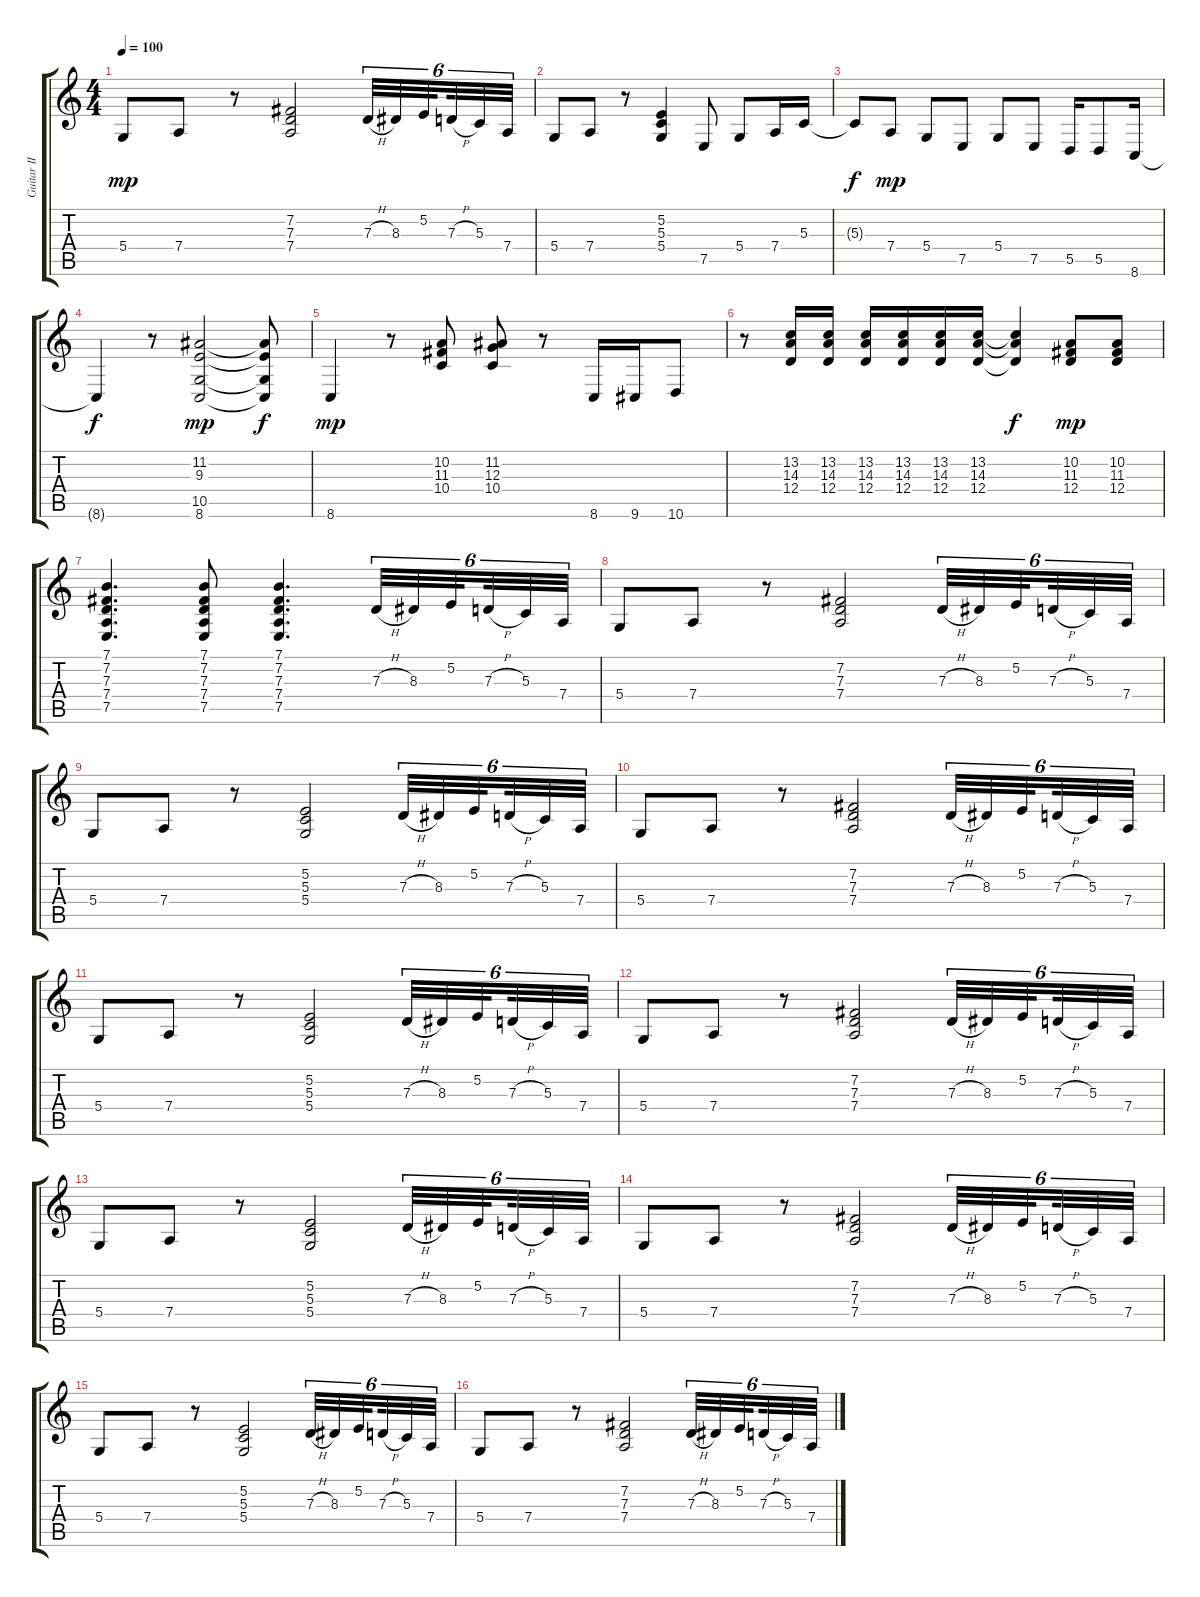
\track ("Guitar II" "Guitar II") {instrument drawbarorgan}
\staff {score tabs}
\tuning (E4 B3 G3 D3 A2 E2) {hide}
\ts (4 4)
\tempo 100
\clef g2
\ks c
5.4.8{dy mp} 7.4.8 r.8 (7.2 7.3 7.4).2 7.3{h}.32{tu (6 4)} 8.3.32{tu (6 4)} 5.2.32{tu (6 4) beam splitsecondary} 7.3{h}.32{tu (6 4)} 5.3.32{tu (6 4)} 7.4.32{tu (6 4)} |
5.4.8 7.4.8 r.8 (5.2 5.3 5.4).4 7.5.8 5.4.8 7.4.16 5.3.16 |
5.3{t}.8{dy f} 7.4.8{dy mp} 5.4.8 7.5.8 5.4.8 7.5.8 5.5.16 5.5.8 8.6.16 |
8.6{t}.4{dy f} r.8 (11.2 9.3 10.5 8.6).2{dy mp} (11.2{t} 9.3{t} 10.5{t} 8.6{t}).8{dy f} |
8.6.4{dy mp} r.8 (10.2 11.3 10.4).8 (11.2 12.3 10.4).8 r.8 8.6.16 9.6.16 10.6.8 |
r.8 (13.2 14.3 12.4).16 (13.2 14.3 12.4).16 (13.2 14.3 12.4).16 (13.2 14.3 12.4).16 (13.2 14.3 12.4).16 (13.2 14.3 12.4).16 (13.2{t} 14.3{t} 12.4{t}).4{dy f} (10.2 11.3 12.4).8{dy mp} (10.2 11.3 12.4).8 |
(7.1 7.2 7.3 7.4 7.5).4{d} (7.1 7.2 7.3 7.4 7.5).8 (7.1 7.2 7.3 7.4 7.5).4{d} 7.3{h}.32{tu (6 4)} 8.3.32{tu (6 4)} 5.2.32{tu (6 4) beam splitsecondary} 7.3{h}.32{tu (6 4)} 5.3.32{tu (6 4)} 7.4.32{tu (6 4)} |
5.4.8 7.4.8 r.8 (7.2 7.3 7.4).2 7.3{h}.32{tu (6 4)} 8.3.32{tu (6 4)} 5.2.32{tu (6 4) beam splitsecondary} 7.3{h}.32{tu (6 4)} 5.3.32{tu (6 4)} 7.4.32{tu (6 4)} |
5.4.8 7.4.8 r.8 (5.2 5.3 5.4).2 7.3{h}.32{tu (6 4)} 8.3.32{tu (6 4)} 5.2.32{tu (6 4) beam splitsecondary} 7.3{h}.32{tu (6 4)} 5.3.32{tu (6 4)} 7.4.32{tu (6 4)} |
5.4.8 7.4.8 r.8 (7.2 7.3 7.4).2 7.3{h}.32{tu (6 4)} 8.3.32{tu (6 4)} 5.2.32{tu (6 4) beam splitsecondary} 7.3{h}.32{tu (6 4)} 5.3.32{tu (6 4)} 7.4.32{tu (6 4)} |
5.4.8 7.4.8 r.8 (5.2 5.3 5.4).2 7.3{h}.32{tu (6 4)} 8.3.32{tu (6 4)} 5.2.32{tu (6 4) beam splitsecondary} 7.3{h}.32{tu (6 4)} 5.3.32{tu (6 4)} 7.4.32{tu (6 4)} |
5.4.8 7.4.8 r.8 (7.2 7.3 7.4).2 7.3{h}.32{tu (6 4)} 8.3.32{tu (6 4)} 5.2.32{tu (6 4) beam splitsecondary} 7.3{h}.32{tu (6 4)} 5.3.32{tu (6 4)} 7.4.32{tu (6 4)} |
5.4.8 7.4.8 r.8 (5.2 5.3 5.4).2 7.3{h}.32{tu (6 4)} 8.3.32{tu (6 4)} 5.2.32{tu (6 4) beam splitsecondary} 7.3{h}.32{tu (6 4)} 5.3.32{tu (6 4)} 7.4.32{tu (6 4)} |
5.4.8 7.4.8 r.8 (7.2 7.3 7.4).2 7.3{h}.32{tu (6 4)} 8.3.32{tu (6 4)} 5.2.32{tu (6 4) beam splitsecondary} 7.3{h}.32{tu (6 4)} 5.3.32{tu (6 4)} 7.4.32{tu (6 4)} |
5.4.8 7.4.8 r.8 (5.2 5.3 5.4).2 7.3{h}.32{tu (6 4)} 8.3.32{tu (6 4)} 5.2.32{tu (6 4) beam splitsecondary} 7.3{h}.32{tu (6 4)} 5.3.32{tu (6 4)} 7.4.32{tu (6 4)} |
5.4.8 7.4.8 r.8 (7.2 7.3 7.4).2 7.3{h}.32{tu (6 4)} 8.3.32{tu (6 4)} 5.2.32{tu (6 4) beam splitsecondary} 7.3{h}.32{tu (6 4)} 5.3.32{tu (6 4)} 7.4.32{tu (6 4)}
